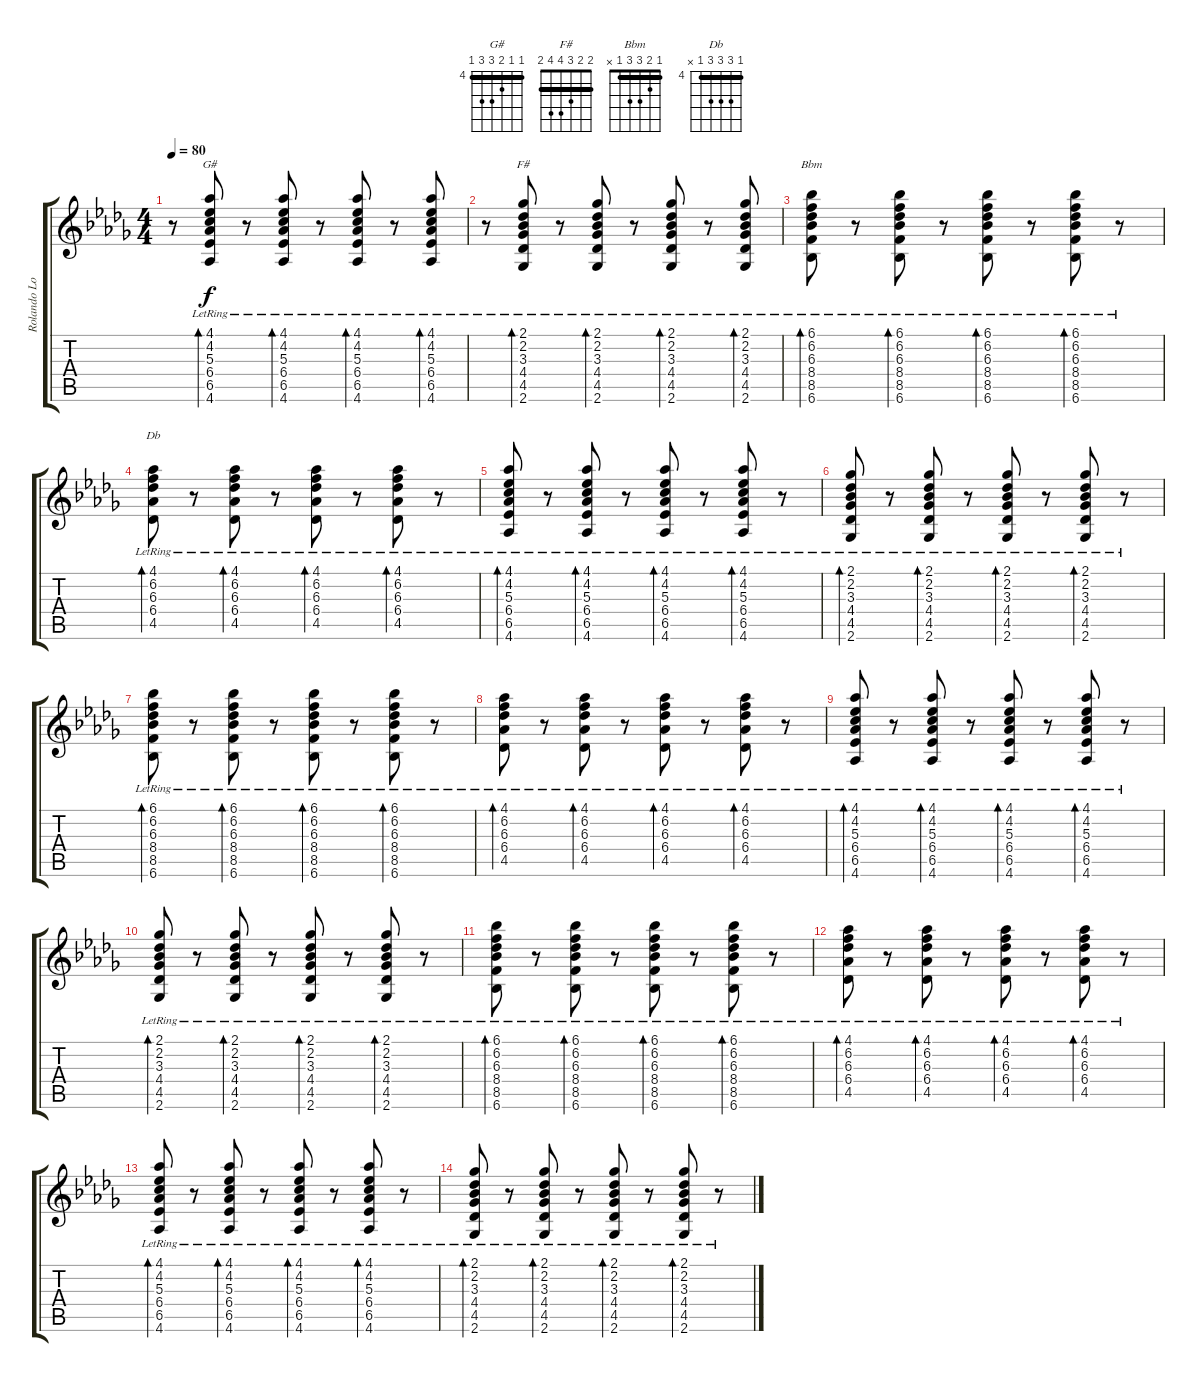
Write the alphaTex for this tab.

\track ("Rolando Lopez" "Rolando Lo") {instrument electricguitarjazz}
\staff {score tabs}
\tuning (E4 B3 G3 D3 A2 E2) {hide}
\chord ("G#" 4 4 5 6 6 4) {firstfret 4 barre 4}
\chord ("F#" 2 2 3 4 4 2) {barre 2}
\chord ("Bbm" 1 2 3 3 1 x) {barre 1}
\chord ("Db" 4 6 6 6 4 x) {firstfret 4 barre 4}
\ts (4 4)
\tempo 80
\clef g2
\ks bbminor
r.8{dy f} (4.1{lr} 4.2{lr} 5.3{lr} 6.4{lr} 6.5{lr} 4.6{lr}).8{bd 30 ch "G#"} r.8 (4.1{lr} 4.2{lr} 5.3{lr} 6.4{lr} 6.5{lr} 4.6{lr}).8{bd 30} r.8 (4.1{lr} 4.2{lr} 5.3{lr} 6.4{lr} 6.5{lr} 4.6{lr}).8{bd 30} r.8 (4.1{lr} 4.2{lr} 5.3{lr} 6.4{lr} 6.5{lr} 4.6{lr}).8{bd 30} |
r.8 (2.1{lr} 2.2{lr} 3.3{lr} 4.4{lr} 4.5{lr} 2.6{lr}).8{bd 30 ch "F#"} r.8 (2.1{lr} 2.2{lr} 3.3{lr} 4.4{lr} 4.5{lr} 2.6{lr}).8{bd 30} r.8 (2.1{lr} 2.2{lr} 3.3{lr} 4.4{lr} 4.5{lr} 2.6{lr}).8{bd 30} r.8 (2.1{lr} 2.2{lr} 3.3{lr} 4.4{lr} 4.5{lr} 2.6{lr}).8{bd 30} |
(6.1{lr} 6.2{lr} 6.3{lr} 8.4{lr} 8.5{lr} 6.6{lr}).8{bd 30 ch "Bbm"} r.8 (6.1{lr} 6.2{lr} 6.3{lr} 8.4{lr} 8.5{lr} 6.6{lr}).8{bd 30} r.8 (6.1{lr} 6.2{lr} 6.3{lr} 8.4{lr} 8.5{lr} 6.6{lr}).8{bd 30} r.8 (6.1{lr} 6.2{lr} 6.3{lr} 8.4{lr} 8.5{lr} 6.6{lr}).8{bd 30} r.8 |
(4.1{lr} 6.2{lr} 6.3{lr} 6.4{lr} 4.5{lr}).8{bd 30 ch "Db"} r.8 (4.1{lr} 6.2{lr} 6.3{lr} 6.4{lr} 4.5{lr}).8{bd 30} r.8 (4.1{lr} 6.2{lr} 6.3{lr} 6.4{lr} 4.5{lr}).8{bd 30} r.8 (4.1{lr} 6.2{lr} 6.3{lr} 6.4{lr} 4.5{lr}).8{bd 30} r.8 |
(4.1{lr} 4.2{lr} 5.3{lr} 6.4{lr} 6.5{lr} 4.6{lr}).8{bd 30} r.8 (4.1{lr} 4.2{lr} 5.3{lr} 6.4{lr} 6.5{lr} 4.6{lr}).8{bd 30} r.8 (4.1{lr} 4.2{lr} 5.3{lr} 6.4{lr} 6.5{lr} 4.6{lr}).8{bd 30} r.8 (4.1{lr} 4.2{lr} 5.3{lr} 6.4{lr} 6.5{lr} 4.6{lr}).8{bd 30} r.8 |
(2.1{lr} 2.2{lr} 3.3{lr} 4.4{lr} 4.5{lr} 2.6{lr}).8{bd 30} r.8 (2.1{lr} 2.2{lr} 3.3{lr} 4.4{lr} 4.5{lr} 2.6{lr}).8{bd 30} r.8 (2.1{lr} 2.2{lr} 3.3{lr} 4.4{lr} 4.5{lr} 2.6{lr}).8{bd 30} r.8 (2.1{lr} 2.2{lr} 3.3{lr} 4.4{lr} 4.5{lr} 2.6{lr}).8{bd 30} r.8 |
(6.1{lr} 6.2{lr} 6.3{lr} 8.4{lr} 8.5{lr} 6.6{lr}).8{bd 30} r.8 (6.1{lr} 6.2{lr} 6.3{lr} 8.4{lr} 8.5{lr} 6.6{lr}).8{bd 30} r.8 (6.1{lr} 6.2{lr} 6.3{lr} 8.4{lr} 8.5{lr} 6.6{lr}).8{bd 30} r.8 (6.1{lr} 6.2{lr} 6.3{lr} 8.4{lr} 8.5{lr} 6.6{lr}).8{bd 30} r.8 |
(4.1{lr} 6.2{lr} 6.3{lr} 6.4{lr} 4.5{lr}).8{bd 30} r.8 (4.1{lr} 6.2{lr} 6.3{lr} 6.4{lr} 4.5{lr}).8{bd 30} r.8 (4.1{lr} 6.2{lr} 6.3{lr} 6.4{lr} 4.5{lr}).8{bd 30} r.8 (4.1{lr} 6.2{lr} 6.3{lr} 6.4{lr} 4.5{lr}).8{bd 30} r.8 |
(4.1{lr} 4.2{lr} 5.3{lr} 6.4{lr} 6.5{lr} 4.6{lr}).8{bd 30} r.8 (4.1{lr} 4.2{lr} 5.3{lr} 6.4{lr} 6.5{lr} 4.6{lr}).8{bd 30} r.8 (4.1{lr} 4.2{lr} 5.3{lr} 6.4{lr} 6.5{lr} 4.6{lr}).8{bd 30} r.8 (4.1{lr} 4.2{lr} 5.3{lr} 6.4{lr} 6.5{lr} 4.6{lr}).8{bd 30} r.8 |
(2.1{lr} 2.2{lr} 3.3{lr} 4.4{lr} 4.5{lr} 2.6{lr}).8{bd 30} r.8 (2.1{lr} 2.2{lr} 3.3{lr} 4.4{lr} 4.5{lr} 2.6{lr}).8{bd 30} r.8 (2.1{lr} 2.2{lr} 3.3{lr} 4.4{lr} 4.5{lr} 2.6{lr}).8{bd 30} r.8 (2.1{lr} 2.2{lr} 3.3{lr} 4.4{lr} 4.5{lr} 2.6{lr}).8{bd 30} r.8 |
(6.1{lr} 6.2{lr} 6.3{lr} 8.4{lr} 8.5{lr} 6.6{lr}).8{bd 30 volume 8} r.8 (6.1{lr} 6.2{lr} 6.3{lr} 8.4{lr} 8.5{lr} 6.6{lr}).8{bd 30} r.8 (6.1{lr} 6.2{lr} 6.3{lr} 8.4{lr} 8.5{lr} 6.6{lr}).8{bd 30} r.8 (6.1{lr} 6.2{lr} 6.3{lr} 8.4{lr} 8.5{lr} 6.6{lr}).8{bd 30} r.8 |
(4.1{lr} 6.2{lr} 6.3{lr} 6.4{lr} 4.5{lr}).8{bd 30} r.8 (4.1{lr} 6.2{lr} 6.3{lr} 6.4{lr} 4.5{lr}).8{bd 30} r.8 (4.1{lr} 6.2{lr} 6.3{lr} 6.4{lr} 4.5{lr}).8{bd 30} r.8 (4.1{lr} 6.2{lr} 6.3{lr} 6.4{lr} 4.5{lr}).8{bd 30} r.8 |
(4.1{lr} 4.2{lr} 5.3{lr} 6.4{lr} 6.5{lr} 4.6{lr}).8{bd 30} r.8 (4.1{lr} 4.2{lr} 5.3{lr} 6.4{lr} 6.5{lr} 4.6{lr}).8{bd 30} r.8 (4.1{lr} 4.2{lr} 5.3{lr} 6.4{lr} 6.5{lr} 4.6{lr}).8{bd 30} r.8 (4.1{lr} 4.2{lr} 5.3{lr} 6.4{lr} 6.5{lr} 4.6{lr}).8{bd 30} r.8 |
(2.1{lr} 2.2{lr} 3.3{lr} 4.4{lr} 4.5{lr} 2.6{lr}).8{bd 30} r.8 (2.1{lr} 2.2{lr} 3.3{lr} 4.4{lr} 4.5{lr} 2.6{lr}).8{bd 30} r.8 (2.1{lr} 2.2{lr} 3.3{lr} 4.4{lr} 4.5{lr} 2.6{lr}).8{bd 30} r.8 (2.1{lr} 2.2{lr} 3.3{lr} 4.4{lr} 4.5{lr} 2.6{lr}).8{bd 30} r.8
